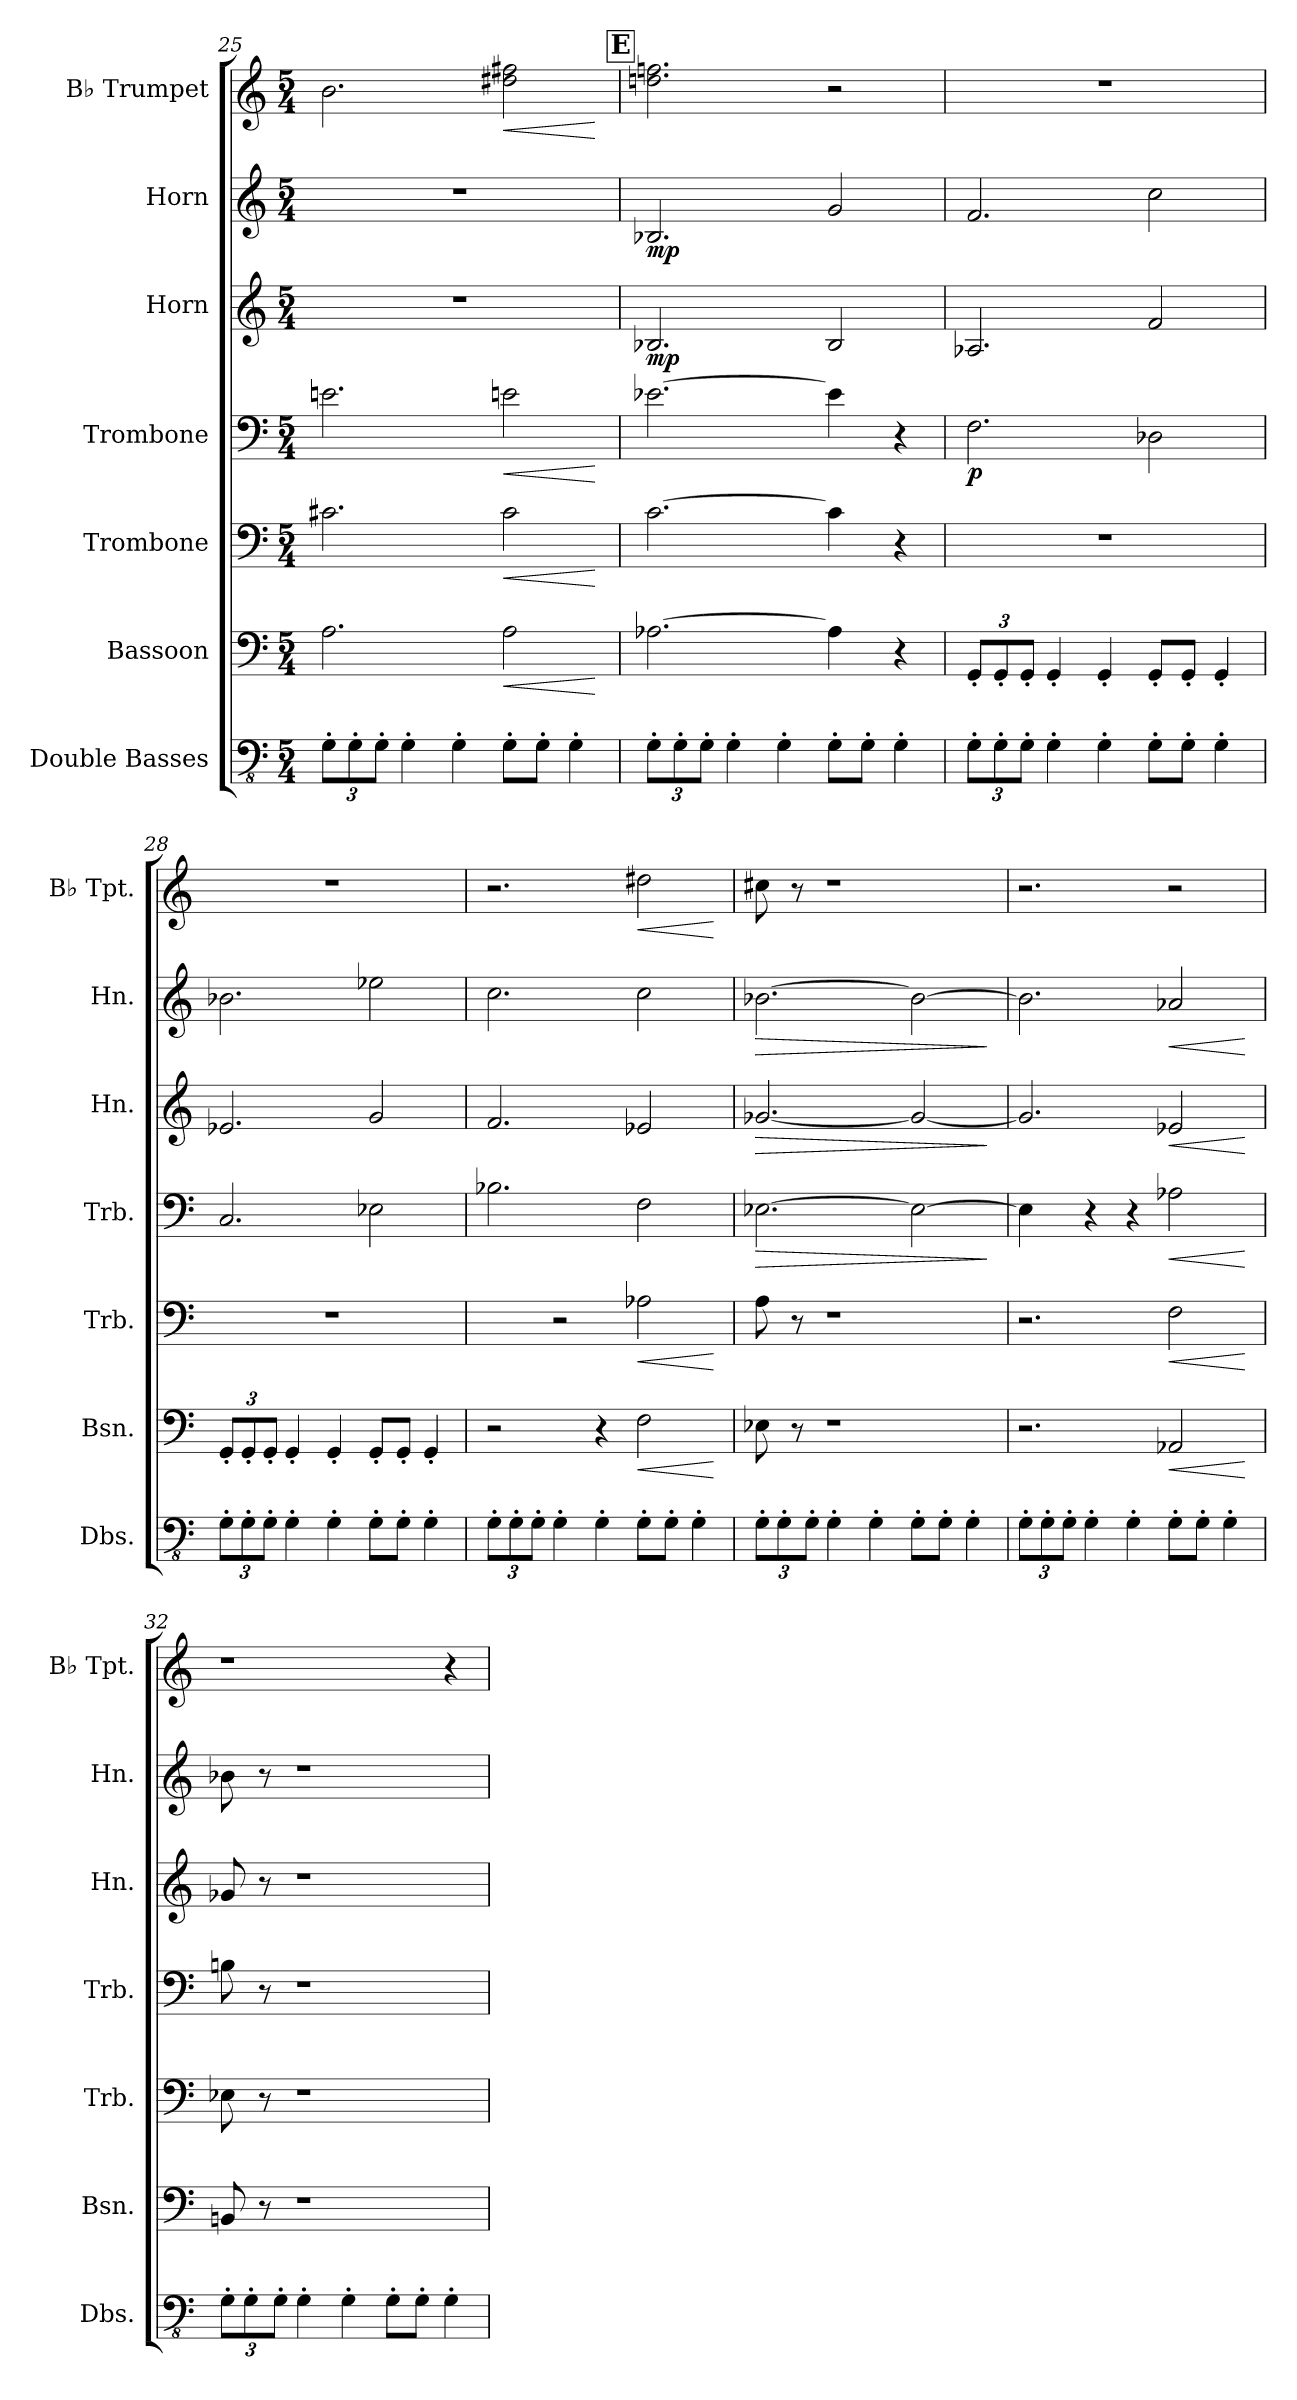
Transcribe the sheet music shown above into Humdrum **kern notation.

**kern	**kern	**dynam	**kern	**dynam	**kern	**dynam	**kern	**dynam	**kern	**dynam	**kern	**dynam
*part7	*part6	*part6	*part5	*part5	*part4	*part4	*part3	*part3	*part2	*part2	*part1	*part1
*staff7	*staff6	*staff6	*staff5	*staff5	*staff4	*staff4	*staff3	*staff3	*staff2	*staff2	*staff1	*staff1
*I"Double Basses	*I"Bassoon	*	*I"Trombone	*	*I"Trombone	*	*I"Horn	*	*I"Horn	*	*I"B♭ Trumpet	*
*I'Dbs.	*I'Bsn.	*	*I'Trb.	*	*I'Trb.	*	*I'Hn.	*	*I'Hn.	*	*I'B♭ Tpt.	*
!!LO:PB:g=z
*clefFv4	*clefF4	*	*clefF4	*	*clefF4	*	*clefG2	*	*clefG2	*	*clefG2	*
*	*	*	*	*	*	*	*ITrd4c7	*	*ITrd4c7	*	*ITrd1c2	*
*k[]	*k[]	*	*k[]	*	*k[]	*	*k[b-]	*	*k[b-]	*	*k[b-e-]	*
*C:	*C:	*	*C:	*	*C:	*	*F:	*	*F:	*	*B-:	*
*M5/4	*M5/4	*	*M5/4	*	*M5/4	*	*M5/4	*	*M5/4	*	*M5/4	*
*Xbrackettup	*	*	*	*	*	*	*	*	*	*	*	*
=25	=25	=25	=25	=25	=25	=25	=25	=25	=25	=25	=25	=25
12GG'\L	2.A\	.	2.c#X\	.	2.en\	.	4%5r	.	4%5r	.	2.a\	.
12GG'\	.	.	.	.	.	.	.	.	.	.	.	.
12GG'\J	.	.	.	.	.	.	.	.	.	.	.	.
4GG'\	.	.	.	.	.	.	.	.	.	.	.	.
4GG'\	.	.	.	.	.	.	.	.	.	.	.	.
!	!	!LO:HP:b	!	!LO:HP:b	!	!LO:HP:b	!	!	!	!	!	!LO:HP:b
8GG'\L	2A\	<	2c#\	<	2en\	<	.	.	.	.	2cc#X\ 2een\	<
8GG'\J	.	.	.	.	.	.	.	.	.	.	.	.
4GG'\	.	.	.	.	.	.	.	.	.	.	.	.
.	.	[	.	[	.	[	.	.	.	.	.	[
!!LO:REH:place=s1:a:t=E
=26	=26	=26	=26	=26	=26	=26	=26	=26	=26	=26	=26	=26
!	!	!	!	!	!	!	!	!LO:DY:b	!	!LO:DY:b	!	!
12GG'\L	[2.A-X\	.	[2.c\	.	[2.e-X\	.	2.E-X/	mp	2.E-X/	mp	2.ccn\ 2.ee-X\	.
12GG'\	.	.	.	.	.	.	.	.	.	.	.	.
12GG'\J	.	.	.	.	.	.	.	.	.	.	.	.
4GG'\	.	.	.	.	.	.	.	.	.	.	.	.
4GG'\	.	.	.	.	.	.	.	.	.	.	.	.
8GG'\L	4A-\]	.	4c\]	.	4e-\]	.	2E-/	.	2c/	.	2r	.
8GG'\J	.	.	.	.	.	.	.	.	.	.	.	.
4GG'\	4r	.	4r	.	4r	.	.	.	.	.	.	.
=27	=27	=27	=27	=27	=27	=27	=27	=27	=27	=27	=27	=27
*	*Xbrackettup	*	*	*	*	*	*	*	*	*	*	*
!	!	!	!	!	!	!LO:DY:b	!	!	!	!	!	!
12GG'\L	12GG'/L	.	4%5r	.	2.F\	p	2.D-X/	.	2.B-/	.	4%5r	.
12GG'\	12GG'/	.	.	.	.	.	.	.	.	.	.	.
12GG'\J	12GG'/J	.	.	.	.	.	.	.	.	.	.	.
4GG'\	4GG'/	.	.	.	.	.	.	.	.	.	.	.
4GG'\	4GG'/	.	.	.	.	.	.	.	.	.	.	.
8GG'\L	8GG'/L	.	.	.	2D-X\	.	2B-/	.	2f\	.	.	.
8GG'\J	8GG'/J	.	.	.	.	.	.	.	.	.	.	.
4GG'\	4GG'/	.	.	.	.	.	.	.	.	.	.	.
=28	=28	=28	=28	=28	=28	=28	=28	=28	=28	=28	=28	=28
12GG'\L	12GG'/L	.	4%5r	.	2.C/	.	2.A-X/	.	2.e-X\	.	4%5r	.
12GG'\	12GG'/	.	.	.	.	.	.	.	.	.	.	.
12GG'\J	12GG'/J	.	.	.	.	.	.	.	.	.	.	.
4GG'\	4GG'/	.	.	.	.	.	.	.	.	.	.	.
4GG'\	4GG'/	.	.	.	.	.	.	.	.	.	.	.
8GG'\L	8GG'/L	.	.	.	2E-X\	.	2c/	.	2a-X\	.	.	.
8GG'\J	8GG'/J	.	.	.	.	.	.	.	.	.	.	.
4GG'\	4GG'/	.	.	.	.	.	.	.	.	.	.	.
!!LO:PB:g=z
=29	=29	=29	=29	=29	=29	=29	=29	=29	=29	=29	=29	=29
12GG'\L	2r	.	4ryy	.	2.B-X\	.	2.B-/	.	2.f\	.	2.r	.
12GG'\	.	.	.	.	.	.	.	.	.	.	.	.
12GG'\J	.	.	.	.	.	.	.	.	.	.	.	.
4GG'\	.	.	2r	.	.	.	.	.	.	.	.	.
4GG'\	4r	.	.	.	.	.	.	.	.	.	.	.
!	!	!LO:HP:b	!	!LO:HP:b	!	!	!	!	!	!	!	!LO:HP:b
8GG'\L	2F\	<	2A-X\	<	2F\	.	2A-X/	.	2f\	.	2cc#X\	<
8GG'\J	.	.	.	.	.	.	.	.	.	.	.	.
4GG'\	.	.	.	.	.	.	.	.	.	.	.	.
.	.	[	.	[	.	.	.	.	.	.	.	[
=30	=30	=30	=30	=30	=30	=30	=30	=30	=30	=30	=30	=30
!	!	!	!	!	!	!LO:HP:b	!	!LO:HP:b	!	!LO:HP:b	!	!
12GG'\L	8E-X\	.	8A\	.	[2.E-X\	>	[2.c-X/	>	[2.e-X\	>	8bn\	.
12GG'\	.	.	.	.	.	.	.	.	.	.	.	.
.	8r	.	8r	.	.	.	.	.	.	.	8r	.
12GG'\J	.	.	.	.	.	.	.	.	.	.	.	.
4GG'\	1r	.	1r	.	.	.	.	.	.	.	1r	.
4GG'\	.	.	.	.	.	.	.	.	.	.	.	.
8GG'\L	.	.	.	.	2E-\_	.	2c-/_	.	2e-\_	.	.	.
8GG'\J	.	.	.	.	.	.	.	.	.	.	.	.
4GG'\	.	.	.	.	.	.	.	.	.	.	.	.
.	.	.	.	.	.	]	.	]	.	]	.	.
=31	=31	=31	=31	=31	=31	=31	=31	=31	=31	=31	=31	=31
12GG'\L	2.r	.	2.r	.	4E-\]	.	2.c-/]	.	2.e-\]	.	2.r	.
12GG'\	.	.	.	.	.	.	.	.	.	.	.	.
12GG'\J	.	.	.	.	.	.	.	.	.	.	.	.
4GG'\	.	.	.	.	4r	.	.	.	.	.	.	.
4GG'\	.	.	.	.	4r	.	.	.	.	.	.	.
!	!	!LO:HP:b	!	!LO:HP:b	!	!LO:HP:b	!	!LO:HP:b	!	!LO:HP:b	!	!
8GG'\L	2AA-X/	<	2F\	<	2A-X\	<	2A-X/	<	2d-X/	<	2r	.
8GG'\J	.	.	.	.	.	.	.	.	.	.	.	.
4GG'\	.	.	.	.	.	.	.	.	.	.	.	.
.	.	[	.	[	.	[	.	[	.	[	.	.
=32	=32	=32	=32	=32	=32	=32	=32	=32	=32	=32	=32	=32
12GG'\L	8BBn/	.	8E-X\	.	8Bn\	.	8c-X/	.	8e-X\	.	1r	.
12GG'\	.	.	.	.	.	.	.	.	.	.	.	.
.	8r	.	8r	.	8r	.	8r	.	8r	.	.	.
12GG'\J	.	.	.	.	.	.	.	.	.	.	.	.
4GG'\	1r	.	1r	.	1r	.	1r	.	1r	.	.	.
4GG'\	.	.	.	.	.	.	.	.	.	.	.	.
8GG'\L	.	.	.	.	.	.	.	.	.	.	.	.
8GG'\J	.	.	.	.	.	.	.	.	.	.	.	.
4GG'\	.	.	.	.	.	.	.	.	.	.	4r	.
=	=	=	=	=	=	=	=	=	=	=	=	=
*-	*-	*-	*-	*-	*-	*-	*-	*-	*-	*-	*-	*-
